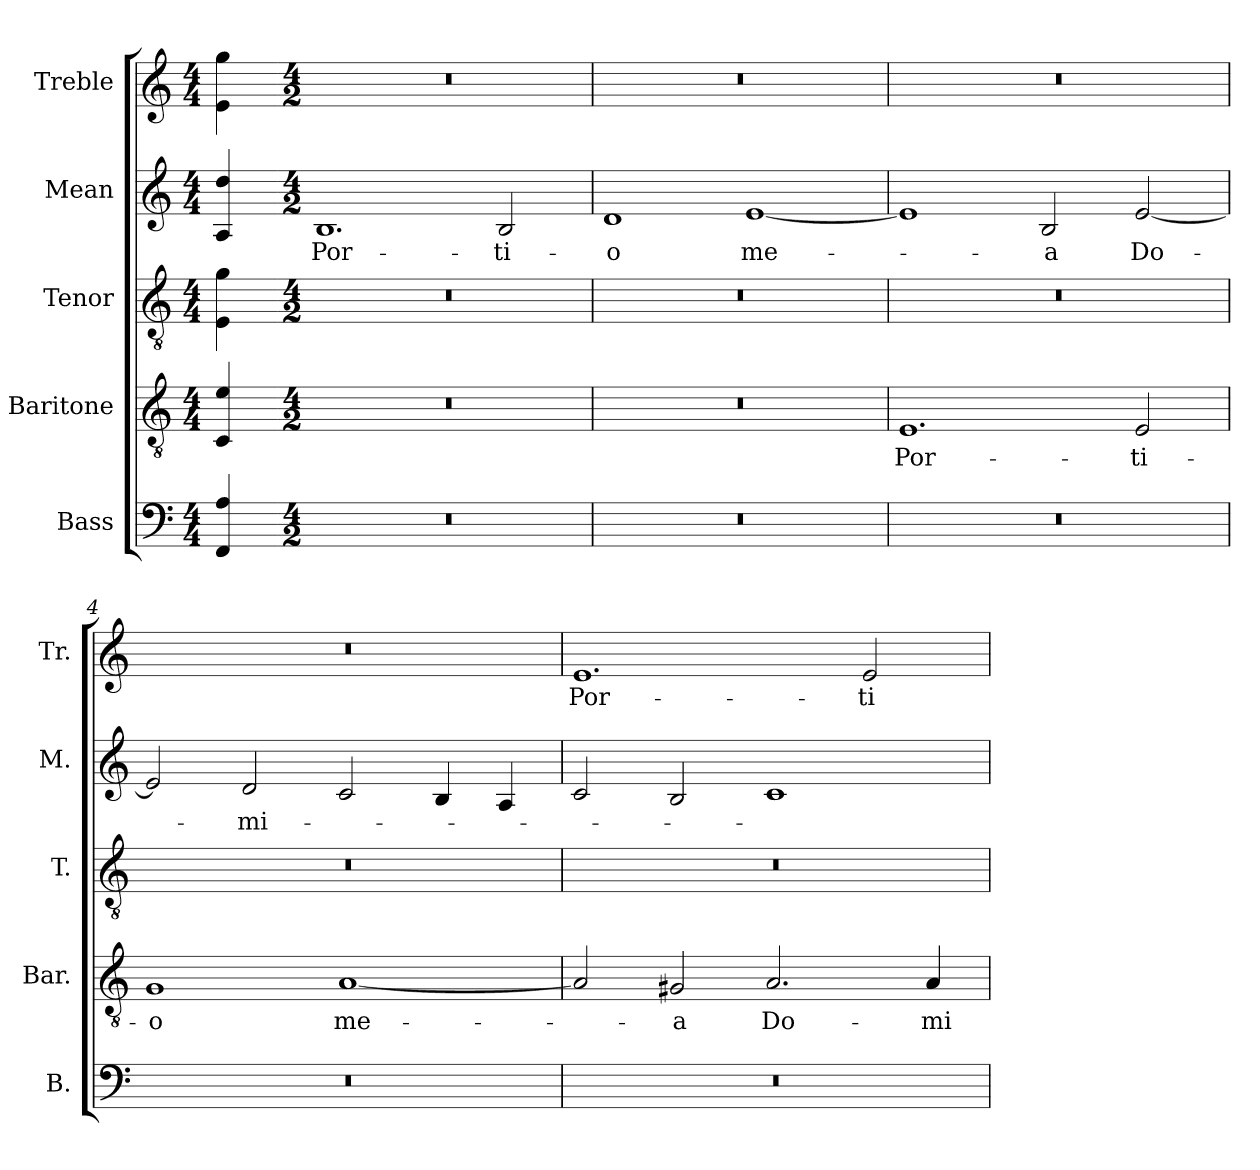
**kern	**kern	**text	**kern	**kern	**text	**kern	**text
*part5	*part4	*part4	*part3	*part2	*part2	*part1	*part1
*staff5	*staff4	*staff4	*staff3	*staff2	*staff2	*staff1	*staff1
*I"Bass	*I"Baritone	*	*I"Tenor	*I"Mean	*	*I"Treble	*
*I'B.	*I'Bar.	*	*I'T.	*I'M.	*	*I'Tr.	*
!!LO:PB:g=z
*clefF4	*clefGv2	*	*clefGv2	*clefG2	*	*clefG2	*
*	*ITrd7c12	*	*ITrd7c12	*	*	*	*
*k[]	*k[]	*	*k[]	*k[]	*	*k[]	*
*C:	*C:	*	*C:	*C:	*	*C:	*
*M4/4	*M4/4	*	*M4/4	*M4/4	*	*M4/4	*
=	=	=	=	=	=	=	=
4FFi/ 4Ai	4CCi/ 4Ei	.	4EEi\ 4Gi	4Ai/ 4ddi	.	4ei\ 4ggi	.
=1-	=1-	=1-	=1-	=1-	=1-	=1-	=1-
*M4/2	*M4/2	*	*M4/2	*M4/2	*	*M4/2	*
!LO:N:vis=1	!LO:N:vis=1	!	!LO:N:vis=1	!	!	!	!
!	!	!	!	!	!LO:LY:b:color=#000000	!LO:N:vis=1	!
0r	0r	.	0r	1.Bi	Por-	0r	.
!	!	!	!	!	!LO:LY:b:color=#000000	!	!
.	.	.	.	2Bi/	-ti-	.	.
=2	=2	=2	=2	=2	=2	=2	=2
!LO:N:vis=1	!LO:N:vis=1	!	!LO:N:vis=1	!	!	!	!
!	!	!	!	!	!LO:LY:b:color=#000000	!LO:N:vis=1	!
0r	0r	.	0r	1di	-o	0r	.
!	!	!	!	!	!LO:LY:b:color=#000000	!	!
.	.	.	.	[1ei	me-	.	.
=3	=3	=3	=3	=3	=3	=3	=3
!LO:N:vis=1	!	!	!	!	!	!	!
!	!	!LO:LY:b:color=#000000	!LO:N:vis=1	!	!	!LO:N:vis=1	!
0r	1.EEi	Por-	0r	1ei]	.	0r	.
!	!	!	!	!	!LO:LY:b:color=#000000	!	!
.	.	.	.	2Bi/	-a	.	.
!	!	!LO:LY:b:color=#000000	!	!	!	!	!
!	!	!	!	!	!LO:LY:b:color=#000000	!	!
.	2EEi/	-ti-	.	[2ei/	Do-	.	.
=4	=4	=4	=4	=4	=4	=4	=4
!LO:N:vis=1	!	!	!	!	!	!	!
!	!	!LO:LY:b:color=#000000	!LO:N:vis=1	!	!	!LO:N:vis=1	!
0r	1GGi	-o	0r	2ei/]	.	0r	.
!	!	!	!	!	!LO:LY:b:color=#000000	!	!
.	.	.	.	2di/	-mi-	.	.
!	!	!LO:LY:b:color=#000000	!	!	!	!	!
.	[1AAi	me-	.	2ci/	.	.	.
.	.	.	.	4Bi/	.	.	.
.	.	.	.	4Ai/	.	.	.
=5	=5	=5	=5	=5	=5	=5	=5
!LO:N:vis=1	!	!	!LO:N:vis=1	!	!	!	!
!	!	!	!	!	!	!	!LO:LY:b:color=#000000
0r	2AAi/]	.	0r	2ci/	.	1.ei	Por-
!	!	!LO:LY:b:color=#000000	!	!	!	!	!
.	2GG#Xi/	-a	.	2Bi/	.	.	.
!	!	!LO:LY:b:color=#000000	!	!	!	!	!
.	2.AAi/	Do-	.	1ci	.	.	.
!	!	!	!	!	!	!	!LO:LY:b:color=#000000
.	.	.	.	.	.	2ei/	-ti-
!	!	!LO:LY:b:color=#000000	!	!	!	!	!
.	4AAi/	-mi-	.	.	.	.	.
=	=	=	=	=	=	=	=
*-	*-	*-	*-	*-	*-	*-	*-
